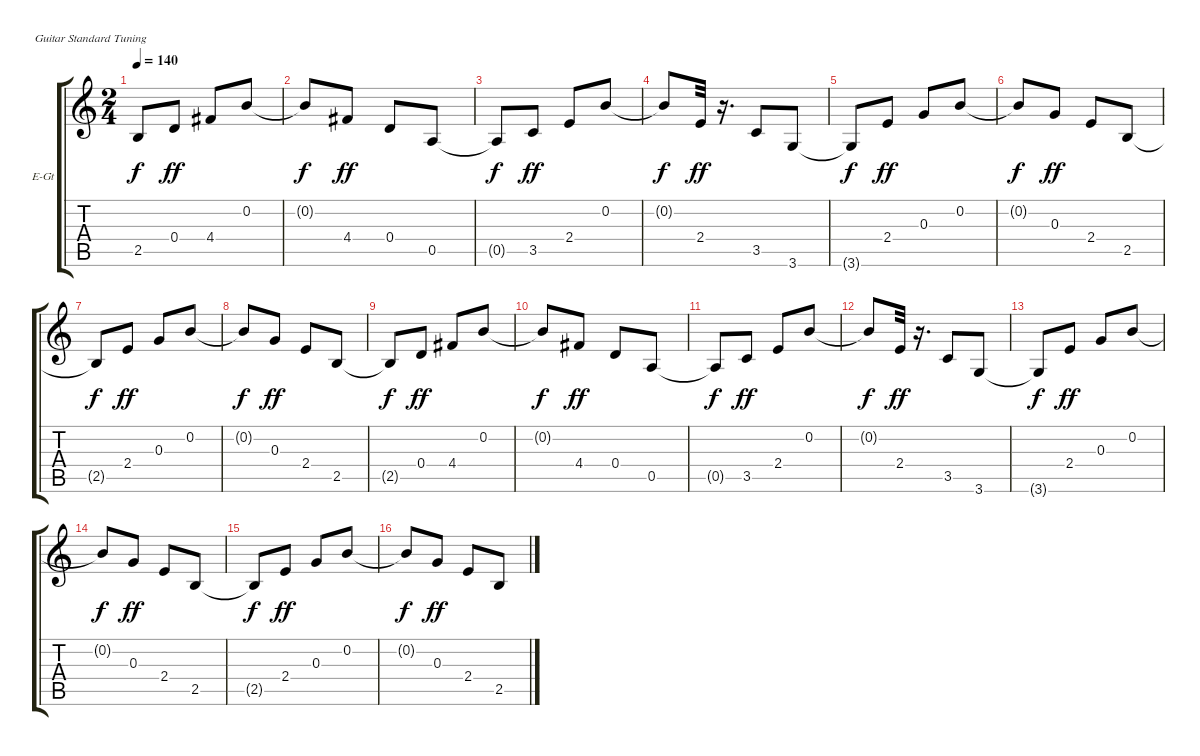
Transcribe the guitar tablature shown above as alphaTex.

\bracketExtendMode groupsimilarinstruments
\firstSystemTrackNameOrientation horizontal
\otherSystemsTrackNameOrientation horizontal
\track ("Гитара 3" "E-Gt") {instrument electricguitarclean}
\staff {score tabs}
\tuning (E4 B3 G3 D3 A2 E2)
\ts (2 4)
\tempo 140
\clef g2
\ks c
2.5{t}.8{dy f} 0.4.8{dy ff} 4.4.8 0.2.8 |
0.2{t}.8{dy f} 4.4.8{dy ff} 0.4.8 0.5.8 |
0.5{t}.8{dy f} 3.5.8{dy ff} 2.4.8 0.2.8 |
0.2{t}.8{dy f} 2.4.32{dy ff} r.16{d} 3.5.8 3.6.8 |
3.6{t}.8{dy f} 2.4.8{dy ff} 0.3.8 0.2.8 |
0.2{t}.8{dy f} 0.3.8{dy ff} 2.4.8 2.5.8 |
2.5{t}.8{dy f} 2.4.8{dy ff} 0.3.8 0.2.8 |
0.2{t}.8{dy f} 0.3.8{dy ff} 2.4.8 2.5.8 |
2.5{t}.8{dy f} 0.4.8{dy ff} 4.4.8 0.2.8 |
0.2{t}.8{dy f} 4.4.8{dy ff} 0.4.8 0.5.8 |
0.5{t}.8{dy f} 3.5.8{dy ff} 2.4.8 0.2.8 |
0.2{t}.8{dy f} 2.4.32{dy ff} r.16{d} 3.5.8 3.6.8 |
3.6{t}.8{dy f} 2.4.8{dy ff} 0.3.8 0.2.8 |
0.2{t}.8{dy f} 0.3.8{dy ff} 2.4.8 2.5.8 |
2.5{t}.8{dy f} 2.4.8{dy ff} 0.3.8 0.2.8 |
0.2{t}.8{dy f} 0.3.8{dy ff} 2.4.8 2.5.8
